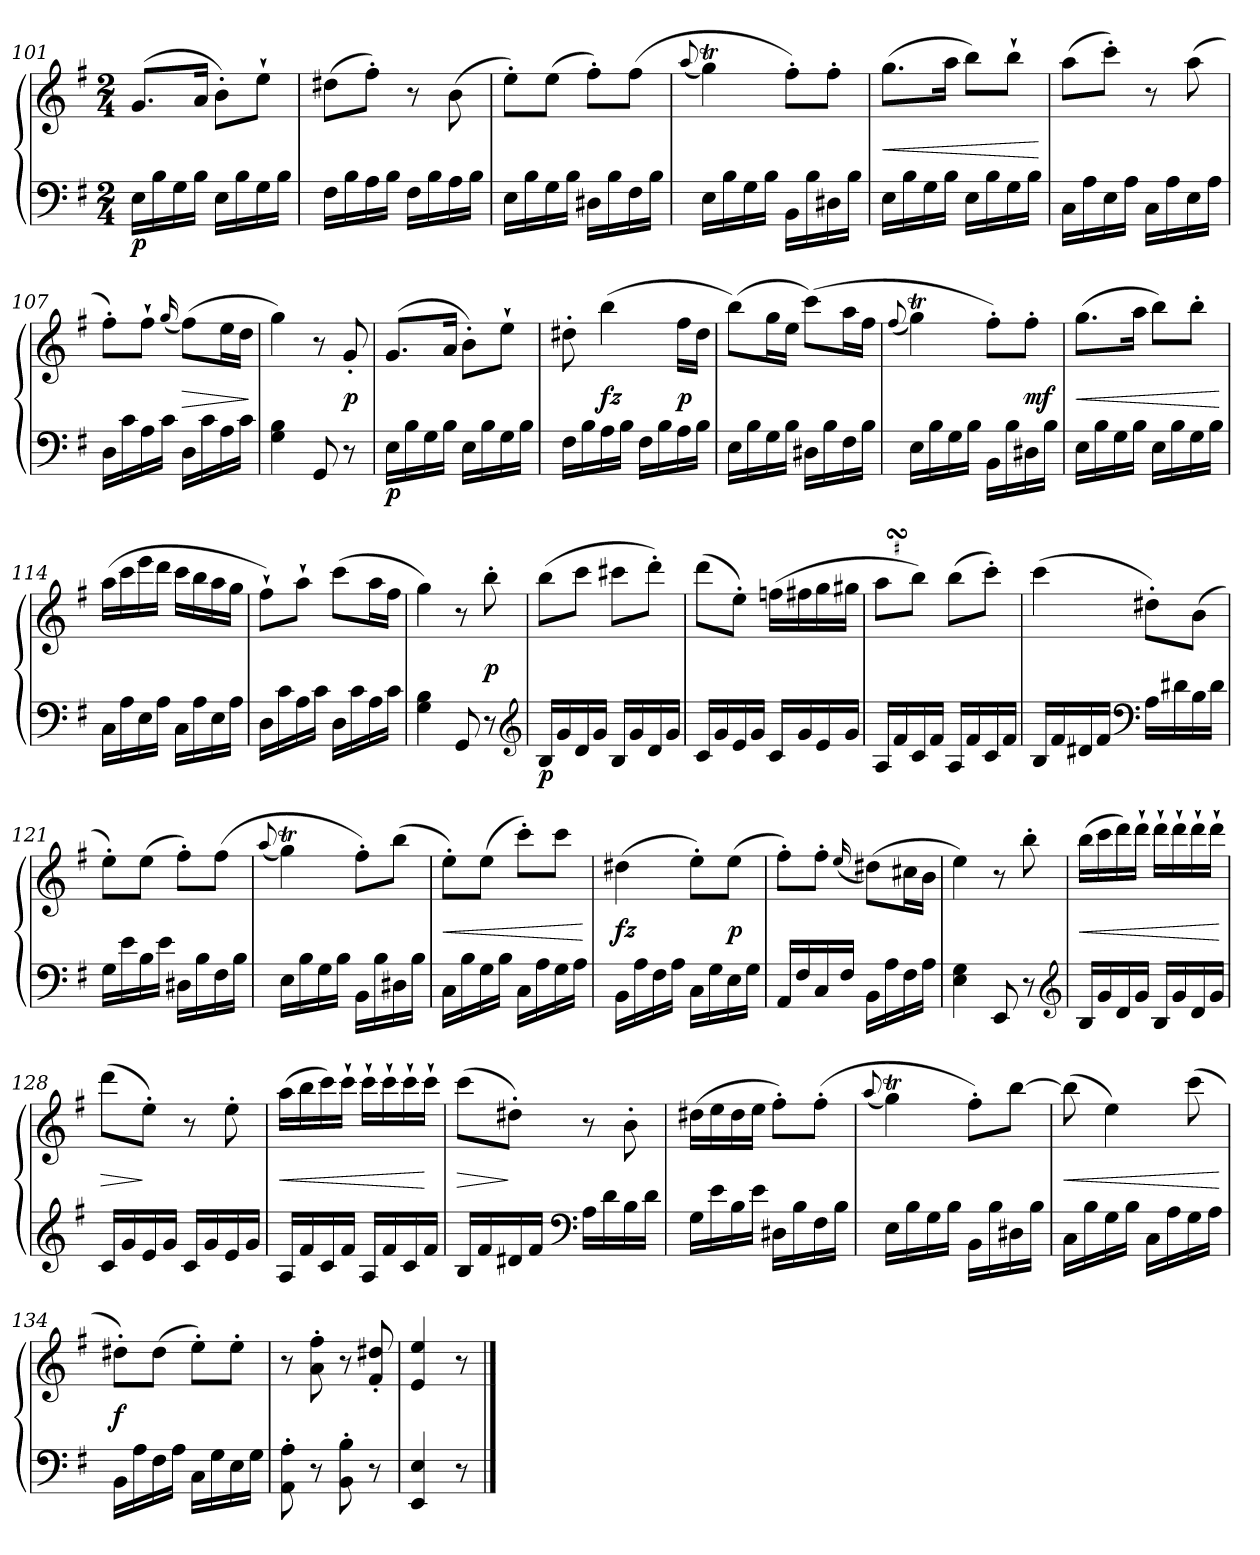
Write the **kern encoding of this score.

**kern	**kern	**dynam
*part1	*part1	*part1
*staff2	*staff1	*staff1/2
*clefF4	*clefG2	*
*k[f#]	*k[f#]	*
*M2/4	*M2/4	*
=101	=101	=101
!	!	!LO:DY:b=2
16ELL	(8.gL	p
16B	.	.
16G	.	.
16BJJ	16aJk	.
16ELL	8b'L)	.
16B	.	.
16G	8ee`J	.
16BJJ	.	.
!!LO:LB:g=z
=102	=102	=102
16F#LL	(8dd#XL	.
16B	.	.
16A	8ff#'J)	.
16BJJ	.	.
16F#LL	8r	.
16B	.	.
16A	(8b	.
16BJJ	.	.
=103	=103	=103
16ELL	8ee'L)	.
16B	.	.
16G	(8eeJ	.
16BJJ	.	.
16D#XLL	8ff#'L)	.
16B	.	.
16F#	(8ff#J	.
16BJJ	.	.
=104	=104	=104
.	(8qqaa	.
16ELL	4ggT)	.
16B	.	.
16G	.	.
16BJJ	.	.
16BBLL	8ff#'L)	.
16B	.	.
16D#X	8ff#'J	.
16BJJ	.	.
=105	=105	=105
16ELL	(8.ggL	<
16B	.	.
16G	.	.
16BJJ	16aaJk	.
16ELL	8bbL)	.
16B	.	.
16G	8bb`J	.
16BJJ	.	.
.	.	[
!!LO:LB:g=z
=106	=106	=106
16CLL	(8aaL	.
16A	.	.
16E	8ccc'J)	.
16AJJ	.	.
16CLL	8r	.
16A	.	.
16E	(8aa	.
16AJJ	.	.
=107	=107	=107
16DLL	8ff#'L)	.
16c	.	.
16A	8ff#`J	.
16cJJ	.	.
.	(16qqgg	.
16DLL	(8ff#L)	>
16c	.	.
16A	16eeL	.
16cJJ	16ddJJ	.
.	.	]
=108	=108	=108
4G 4B	4gg)	.
8GG	8r	.
8r	8g'	p
=109	=109	=109
!	!	!LO:DY:b=2
16ELL	(8.gL	p
16B	.	.
16G	.	.
16BJJ	16aJk	.
16ELL	8b'L)	.
16B	.	.
16G	8ee`J	.
16BJJ	.	.
!!LO:LB:g=z
=110	=110	=110
16F#LL	8dd#X'	.
16B	.	.
16A	(4bb	fz
16BJJ	.	.
16F#LL	.	.
16B	.	.
16A	16ff#LL	p
16BJJ	16dd#JJ	.
=111	=111	=111
16ELL	(8bbL)	.
16B	.	.
16G	16ggL	.
16BJJ	16eeJJ	.
16D#XLL	(8cccL)	.
16B	.	.
16F#	16aaL	.
16BJJ	16ff#JJ	.
=112	=112	=112
.	(8qqff#	.
16ELL	4ggT)	.
16B	.	.
16G	.	.
16BJJ	.	.
16BBLL	8ff#'L)	.
16B	.	.
16D#X	8ff#'J	mf
16BJJ	.	.
=113	=113	=113
16ELL	(8.ggL	<
16B	.	.
16G	.	.
16BJJ	16aaJk	.
16ELL	8bbL)	.
16B	.	.
16G	8bb'J	.
16BJJ	.	.
.	.	[
!!LO:LB:g=z
=114	=114	=114
16CLL	(16aaLL	.
16A	16ccc	.
16E	16eee	.
16AJJ	16dddJJ	.
16CLL	16cccLL	.
16A	16bb	.
16E	16aa	.
16AJJ	16ggJJ	.
=115	=115	=115
16DLL	8ff#`L)	.
16c	.	.
16A	8aa`J	.
16cJJ	.	.
16DLL	(8cccL	.
16c	.	.
16A	16aaL	.
16cJJ	16ff#JJ	.
=116	=116	=116
4G 4B	4gg)	.
8GG	8r	.
8r	8bb'	p
*clefG2	*	*
=117	=117	=117
!	!	!LO:DY:b=2
16BLL	(8bbL	p
16g	.	.
16d	8cccJ	.
16gJJ	.	.
16BLL	8ccc#XL	.
16g	.	.
16d	8ddd'J)	.
16gJJ	.	.
=118	=118	=118
16cLL	(8dddL	.
16g	.	.
16e	8ee'J)	.
16gJJ	.	.
16cLL	(16ffnLL	.
16g	16ff#X	.
16e	16gg	.
16gJJ	16gg#XJJ	.
!!LO:LB:g=z
=119	=119	=119
!	!LO:TURN:lacc=#	!
16ALL	8aaSSsL	.
16f#	.	.
16c	8bbJ)	.
16f#JJ	.	.
16ALL	(8bbL	.
16f#	.	.
16c	8ccc'J)	.
16f#JJ	.	.
=120	=120	=120
16BLL	(4ccc	.
16f#	.	.
16d#X	.	.
16f#JJ	.	.
*clefF4	*	*
16ALL	8dd#X'L)	.
16d#X	.	.
16B	(8bJ	.
16d#JJ	.	.
=121	=121	=121
16GLL	8ee'L)	.
16e	.	.
16B	(8eeJ	.
16eJJ	.	.
16D#XLL	8ff#'L)	.
16B	.	.
16F#	(8ff#J	.
16BJJ	.	.
=122	=122	=122
.	(8qqaa	.
16ELL	4ggT)	.
16B	.	.
16G	.	.
16BJJ	.	.
16BBLL	8ff#'L)	.
16B	.	.
16D#X	(8bbJ	.
16BJJ	.	.
!!LO:LB:g=z
=123	=123	=123
16CLL	8ee'L)	<
16B	.	.
16G	(8eeJ	.
16BJJ	.	.
16CLL	8ccc'L)	.
16A	.	.
16G	8cccJ	.
16AJJ	.	.
.	.	[
=124	=124	=124
16BBLL	(4dd#X	fz
16A	.	.
16F#	.	.
16AJJ	.	.
16CLL	8ee'L)	.
16G	.	.
16E	(8eeJ	p
16GJJ	.	.
=125	=125	=125
16AALL	8ff#'L)	.
16F#	.	.
16C	8ff#'J	.
16F#JJ	.	.
.	(16qqee	.
16BBLL	(8dd#XL)	.
16A	.	.
16F#	16cc#XL	.
16AJJ	16bJJ	.
=126	=126	=126
4E 4G	4ee)	.
8EE	8r	.
8r	8bb'	.
*clefG2	*	*
=127	=127	=127
16BLL	(16bbLL	<
16g	16ccc	.
16d	16ddd)	.
16gJJ	16ddd`JJ	.
16BLL	16ddd`LL	.
16g	16ddd`	.
16d	16ddd`	.
16gJJ	16ddd`JJ	.
.	.	[
!!LO:LB:g=z
=128	=128	=128
16cLL	(8dddL	>
16g	.	.
16e	8ee'J)	]
16gJJ	.	.
16cLL	8r	.
16g	.	.
16e	8ee'	.
16gJJ	.	.
=129	=129	=129
16ALL	(16aaLL	<
16f#	16bb	.
16c	16ccc)	.
16f#JJ	16ccc`JJ	.
16ALL	16ccc`LL	.
16f#	16ccc`	.
16c	16ccc`	.
16f#JJ	16ccc`JJ	[
=130	=130	=130
16BLL	(8cccL	>
16f#	.	.
16d#X	8dd#X'J)	]
16f#JJ	.	.
*clefF4	*	*
16ALL	8r	.
16d#	.	.
16B	8b'	.
16d#JJ	.	.
=131	=131	=131
16GLL	(16dd#XLL	.
16e	16ee	.
16B	16dd#	.
16eJJ	16eeJJ	.
16D#XLL	8ff#'L)	.
16B	.	.
16F#	(8ff#'J	.
16BJJ	.	.
!!LO:LB:g=z
=132	=132	=132
.	(8qqaa	.
16ELL	4ggT)	.
16B	.	.
16G	.	.
16BJJ	.	.
16BBLL	8ff#'L)	.
16B	.	.
16D#X	[8bbJ	.
16BJJ	.	.
=133	=133	=133
16CLL	(8bb]	<
16B	.	.
16G	4ee)	.
16BJJ	.	.
16CLL	.	.
16A	.	.
16G	(8ccc	.
16AJJ	.	.
.	.	[
=134	=134	=134
16BBLL	8dd#X'L)	f
16A	.	.
16F#	(8dd#J	.
16AJJ	.	.
16CLL	8ee'L)	.
16G	.	.
16E	8ee'J	.
16GJJ	.	.
=135	=135	=135
8AA' 8A'	8r	.
8r	8a' 8ff#'	.
8BB' 8B'	8r	.
8r	8f#' 8dd#X'	.
=136	=136	=136
4EE 4E	4e 4ee	.
8r	8r	.
==	==	==
*-	*-	*-
